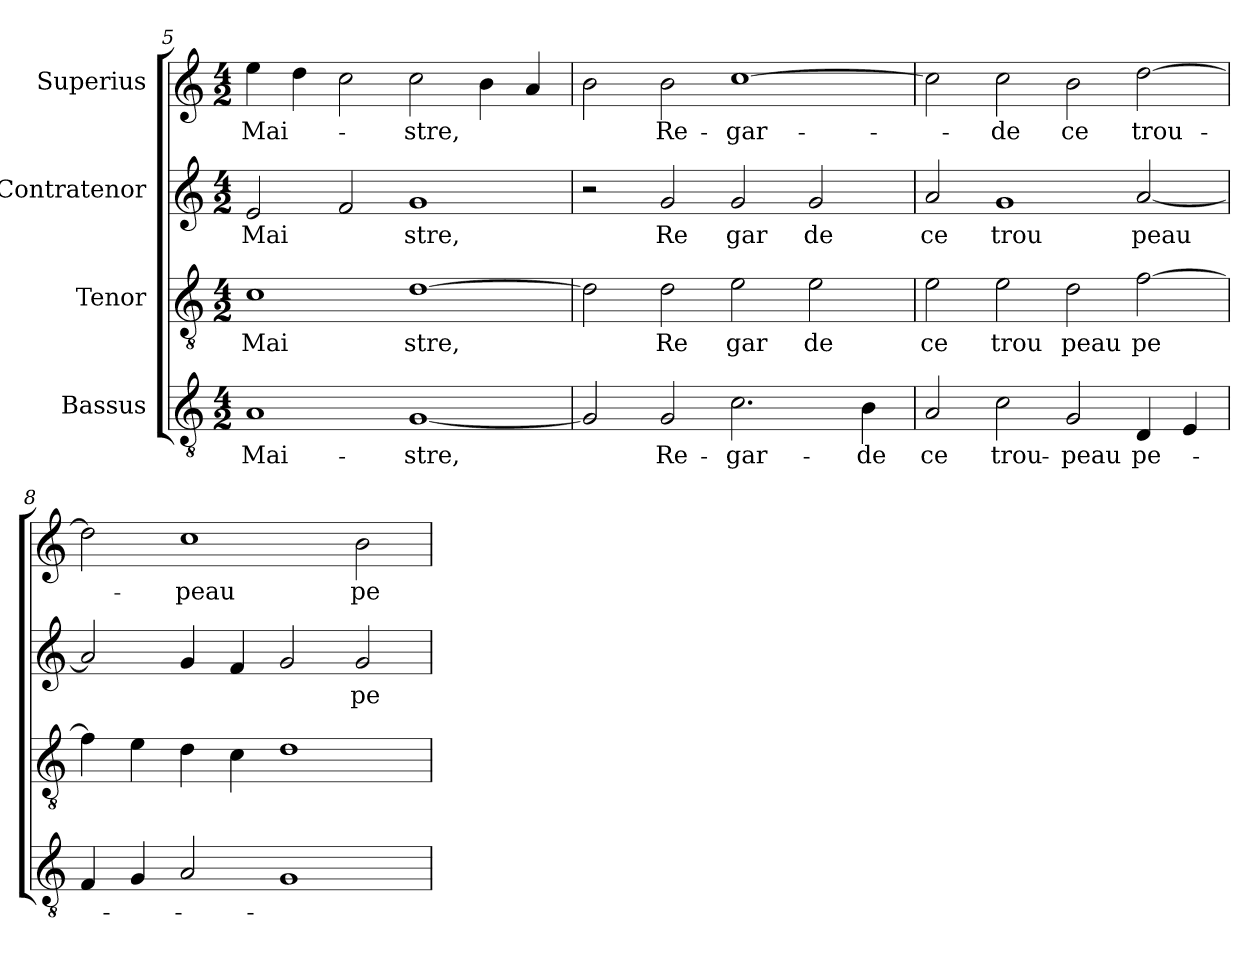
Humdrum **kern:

**kern	**text	**kern	**text	**kern	**text	**kern	**text
*part4	*part4	*part3	*part3	*part2	*part2	*part1	*part1
*staff4	*staff4	*staff3	*staff3	*staff2	*staff2	*staff1	*staff1
*I"Bassus	*	*I"Tenor	*	*I"Contratenor	*	*I"Superius	*
*clefGv2	*	*clefGv2	*	*clefG2	*	*clefG2	*
*M4/2	*	*M4/2	*	*M4/2	*	*M4/2	*
=5	=5	=5	=5	=5	=5	=5	=5
!	!LO:LY:b:cj	!	!LO:LY:b:cj	!	!LO:LY:b	!	!LO:LY:b
1A	Mai-	1c	Mai	2e/	Mai	4ee>\	Mai-
.	.	.	.	.	.	4dd\	.
.	.	.	.	2f/	.	2cc\	.
!	!LO:LY:b	!	!LO:LY:b	!	!LO:LY:b:cj	!	!LO:LY:b
[>1G	-stre,	[<1d	stre,	1g	stre,	2cc\	-stre,
.	.	.	.	.	.	4b\	.
.	.	.	.	.	.	4a/	.
!!LO:LB:g=z
=6	=6	=6	=6	=6	=6	=6	=6
*^	*	*^	*	*	*	*^	*
2G/]	64ryy	.	2d\]	64ryy	.	2r	.	2b\	64ryy	.
.	1ryy	.	.	1ryy	.	.	.	.	1ryy	.
!	!	!LO:LY:b:cj	!	!	!LO:LY:b:cj	!	!LO:LY:b:cj	!	!	!LO:LY:b:cj
2G/	.	Re-	2d\	.	Re	2g/	Re	2b\	.	Re-
!	!	!LO:LY:b:cj	!	!	!LO:LY:b:cj	!	!LO:LY:b:cj	!	!	!LO:LY:b:cj
2.c\	.	-gar-	2e\	.	gar	2g/	gar	[>1cc	.	-gar-
.	2ryy	.	.	2ryy	.	.	.	.	2ryy	.
!	!	!	!	!	!LO:LY:b:cj	!	!LO:LY:b:cj	!	!	!
.	.	.	2e\	.	de	2g/	de	.	.	.
.	4ryy	.	.	4ryy	.	.	.	.	4ryy	.
!	!	!LO:LY:b:cj	!	!	!	!	!	!	!	!
4B\	.	-de	.	.	.	.	.	.	.	.
.	8...ryy	.	.	8...ryy	.	.	.	.	8...ryy	.
=7	=7	=7	=7	=7	=7	=7	=7	=7	=7	=7
!	!	!LO:LY:b:cj	!	!	!LO:LY:b:cj	!	!LO:LY:b:cj	!	!	!
*v	*v	*	*	*	*	*	*	*v	*v	*
*	*	*v	*v	*	*	*	*	*
2A/	ce	2e\	ce	2a/	ce	2cc\]	.
!	!LO:LY:b:cj	!	!LO:LY:b:cj	!	!LO:LY:b:cj	!	!LO:LY:b:cj
2c\	trou-	2e\	trou	1g	trou	2cc\	-de
!	!LO:LY:b:cj	!	!LO:LY:b:cj	!	!	!	!LO:LY:b:cj
2G/	-peau	2d\	peau	.	.	2b\	ce
!	!LO:LY:b:cj	!	!LO:LY:b:cj	!	!LO:LY:b	!	!LO:LY:b
4D/	pe-	[>2f\	pe	[<2a/	peau	[>2dd\	trou-
4E/	.	.	.	.	.	.	.
=8	=8	=8	=8	=8	=8	=8	=8
4F/	.	4f\]	.	2a/]	.	2dd\]	.
4G/	.	4e\	.	.	.	.	.
!	!	!	!	!	!	!	!LO:LY:b:cj
2A/	.	4d\	.	4g/	.	1cc	-peau
.	.	4c\	.	4f/	.	.	.
1G	.	1d	.	2g/	.	.	.
!	!	!	!	!	!LO:LY:b:cj	!	!LO:LY:b:cj
.	.	.	.	2g/	pe	2b\	pe-
=	=	=	=	=	=	=	=
*-	*-	*-	*-	*-	*-	*-	*-
